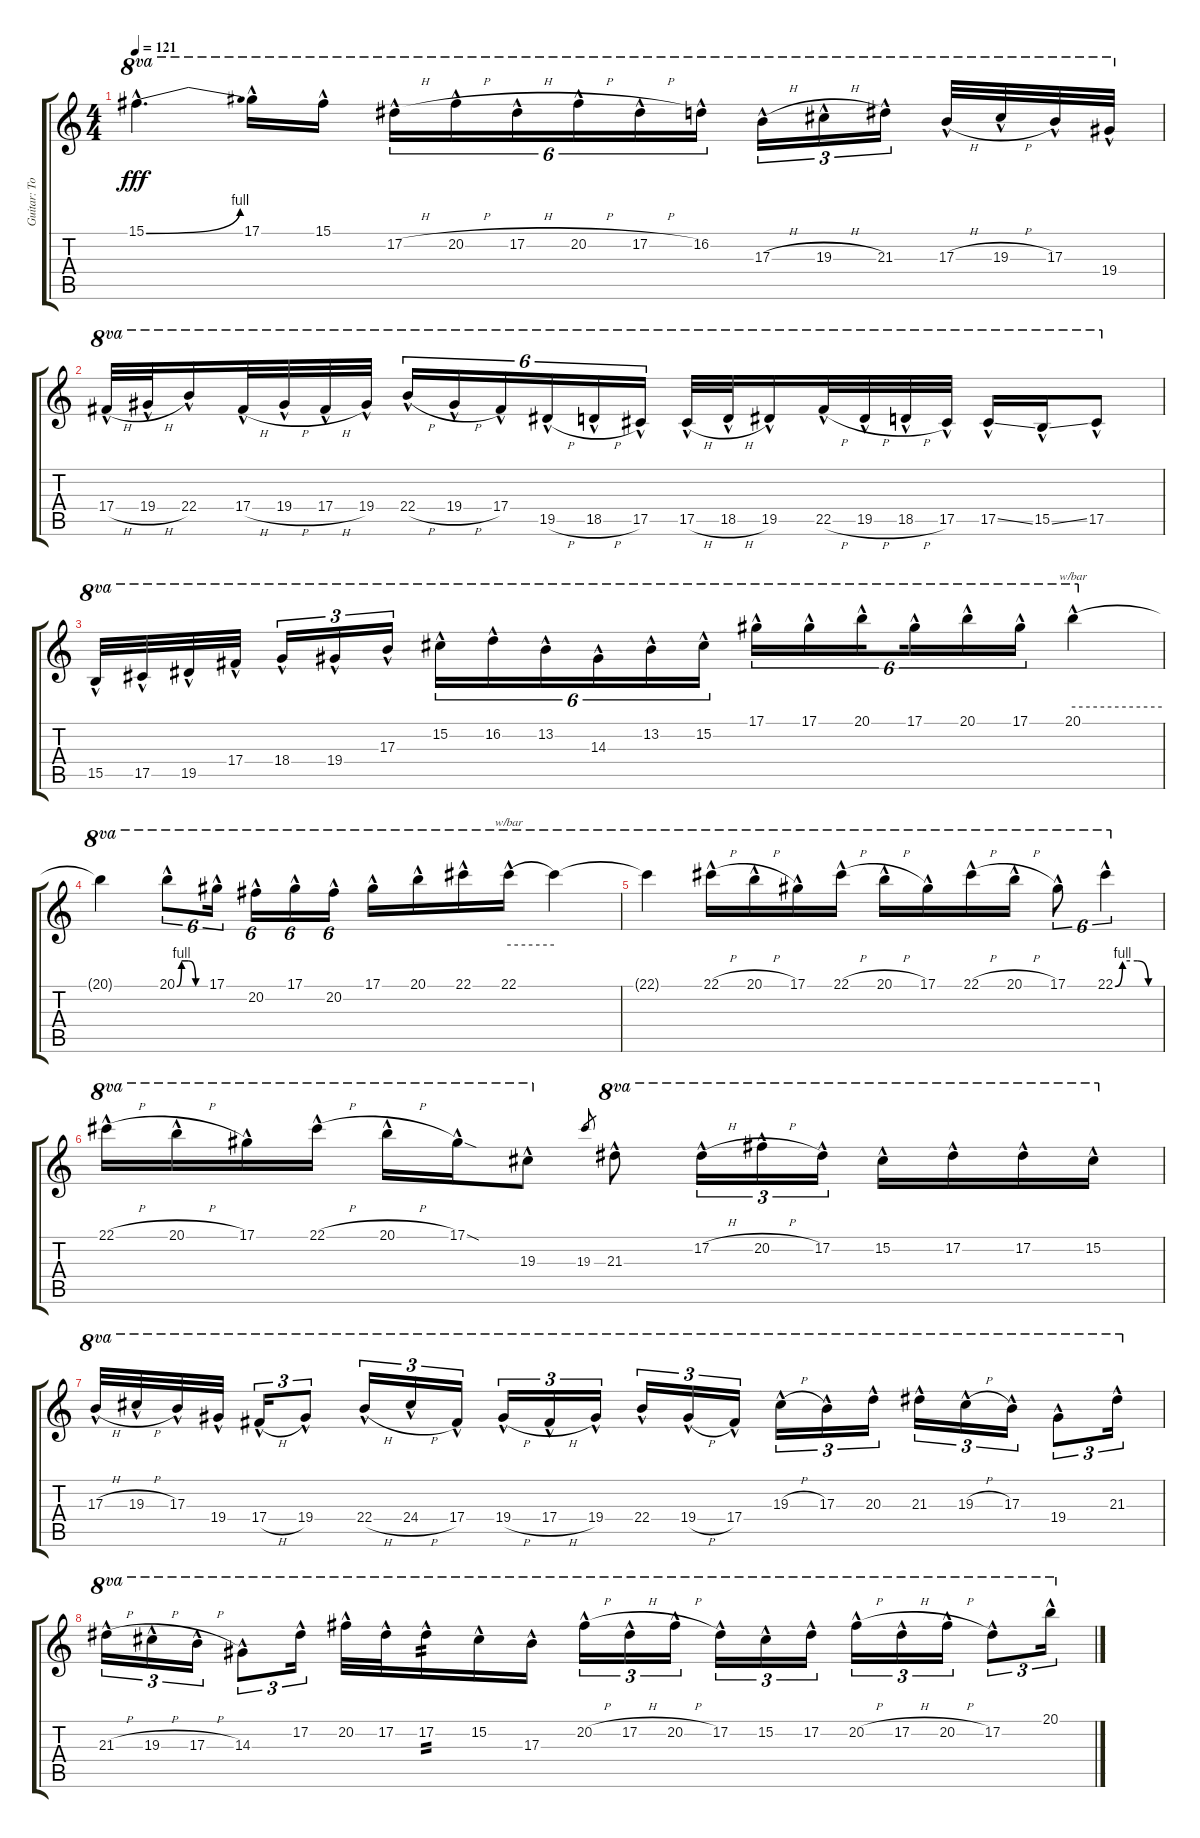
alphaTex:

\track ("Guitar: Tony" "Guitar: To") {instrument distortionguitar}
\staff {score tabs}
\tuning (Eb4 Bb3 Gb3 Db3 Ab2 Eb2) {hide}
\ts (4 4)
\tempo 121
\clef g2
\ks c
15.1{be (bend 0 0 60 4) hac}.4{d ot 8va dy fff} 17.1{hac}.16{ot 8va} 15.1{hac}.16{ot 8va} 17.2{h hac}.16{tu (6 4) ot 8va} 20.2{h hac}.16{tu (6 4) ot 8va} 17.2{h hac}.16{tu (6 4) ot 8va} 20.2{h hac}.16{tu (6 4) ot 8va} 17.2{h hac}.16{tu (6 4) ot 8va} 16.2{hac}.16{tu (6 4) ot 8va} 17.3{h hac}.16{tu (3 2) ot 8va} 19.3{h hac}.16{tu (3 2) ot 8va} 21.3{hac}.16{tu (3 2) ot 8va beam splitsecondary} 17.3{h hac}.32{ot 8va} 19.3{h hac}.32{ot 8va} 17.3{hac}.32{ot 8va} 19.4{hac}.32{ot 8va} |
17.4{h hac}.32{ot 8va} 19.4{h hac}.32{ot 8va} 22.4{hac}.16{ot 8va} 17.4{h hac}.32{ot 8va} 19.4{h hac}.32{ot 8va} 17.4{h hac}.32{ot 8va} 19.4{hac}.32{ot 8va} 22.4{h hac}.16{tu (6 4) ot 8va} 19.4{h hac}.16{tu (6 4) ot 8va} 17.4{hac}.16{tu (6 4) ot 8va} 19.5{h hac}.16{tu (6 4) ot 8va} 18.5{h hac}.16{tu (6 4) ot 8va} 17.5{hac}.16{tu (6 4) ot 8va} 17.5{h hac}.32{ot 8va} 18.5{h hac}.32{ot 8va} 19.5{hac}.16{ot 8va} 22.5{h hac}.32{ot 8va} 19.5{h hac}.32{ot 8va} 18.5{h hac}.32{ot 8va} 17.5{hac}.32{ot 8va} 17.5{ss hac}.16{ot 8va} 15.5{ss hac}.16{ot 8va} 17.5{hac}.8{ot 8va} |
15.5{hac}.32{ot 8va} 17.5{hac}.32{ot 8va} 19.5{hac}.32{ot 8va} 17.4{hac}.32{ot 8va beam splitsecondary} 18.4{hac}.16{tu (3 2) ot 8va} 19.4{hac}.16{tu (3 2) ot 8va} 17.3{hac}.16{tu (3 2) ot 8va} 15.2{hac}.16{tu (6 4) ot 8va} 16.2{hac}.16{tu (6 4) ot 8va} 13.2{hac}.16{tu (6 4) ot 8va} 14.3{hac}.16{tu (6 4) ot 8va} 13.2{hac}.16{tu (6 4) ot 8va} 15.2{hac}.16{tu (6 4) ot 8va} 17.1{hac}.16{tu (6 4) ot 8va} 17.1{hac}.16{tu (6 4) ot 8va} 20.1{hac}.16{tu (6 4) ot 8va beam splitsecondary} 17.1{hac}.16{tu (6 4) ot 8va} 20.1{hac}.16{tu (6 4) ot 8va} 17.1{hac}.16{tu (6 4) ot 8va} 20.1{hac}.4{tbe (hold default 0 0 60 0) ot 8va} |
20.1{t}.4{ot 8va} 20.1{be (custom 0 0 10 4 25 4 40 0 60 0) hac}.8{tu (6 4) ot 8va} 17.1{hac}.16{tu (6 4) ot 8va} 20.2{hac}.16{tu (6 4) ot 8va} 17.1{hac}.16{tu (6 4) ot 8va} 20.2{hac}.16{tu (6 4) ot 8va} 17.1{hac}.16{ot 8va} 20.1{hac}.16{ot 8va} 22.1{hac}.16{ot 8va} 22.1{hac}.16{tbe (hold default 0 0 60 0) ot 8va} 22.1{t}.4{ot 8va} |
22.1{t}.4{ot 8va} 22.1{h hac}.16{ot 8va} 20.1{h hac}.16{ot 8va} 17.1{hac}.16{ot 8va} 22.1{h hac}.16{ot 8va} 20.1{h hac}.16{ot 8va} 17.1{hac}.16{ot 8va} 22.1{h hac}.16{ot 8va} 20.1{h hac}.16{ot 8va} 17.1{hac}.8{tu (6 4) ot 8va} 22.1{be (custom 0 0 10 4 30 4 45 0 60 0) hac}.4{tu (6 4) ot 8va} |
22.1{h hac}.16{ot 8va} 20.1{h hac}.16{ot 8va} 17.1{hac}.16{ot 8va} 22.1{h hac}.16{ot 8va} 20.1{h hac}.16{ot 8va} 17.1{sod hac}.16{ot 8va} 19.3{hac}.8{ot 8va} 19.3.8{gr} 21.3{hac}.8{ot 8va} 17.2{h hac}.16{tu (3 2) ot 8va} 20.2{h hac}.16{tu (3 2) ot 8va} 17.2{hac}.16{tu (3 2) ot 8va} 15.2{hac}.16{ot 8va} 17.2{hac}.16{ot 8va} 17.2{hac}.16{ot 8va} 15.2{hac}.16{ot 8va} |
17.3{h hac}.32{ot 8va} 19.3{h hac}.32{ot 8va} 17.3{hac}.32{ot 8va} 19.4{hac}.32{ot 8va beam splitsecondary} 17.4{h hac}.16{tu (3 2) ot 8va} 19.4{hac}.8{tu (3 2) ot 8va} 22.4{h hac}.16{tu (3 2) ot 8va} 24.4{h hac}.16{tu (3 2) ot 8va} 17.4{hac}.16{tu (3 2) ot 8va} 19.4{h hac}.16{tu (3 2) ot 8va} 17.4{h hac}.16{tu (3 2) ot 8va} 19.4{hac}.16{tu (3 2) ot 8va} 22.4{hac}.16{tu (3 2) ot 8va} 19.4{h hac}.16{tu (3 2) ot 8va} 17.4{hac}.16{tu (3 2) ot 8va} 19.3{h hac}.16{tu (3 2) ot 8va} 17.3{hac}.16{tu (3 2) ot 8va} 20.3{hac}.16{tu (3 2) ot 8va} 21.3{hac}.16{tu (3 2) ot 8va} 19.3{h hac}.16{tu (3 2) ot 8va} 17.3{hac}.16{tu (3 2) ot 8va} 19.4{hac}.8{tu (3 2) ot 8va} 21.3{hac}.16{tu (3 2) ot 8va} |
21.3{h hac}.16{tu (3 2) ot 8va} 19.3{h hac}.16{tu (3 2) ot 8va} 17.3{h hac}.16{tu (3 2) ot 8va} 14.3{hac}.8{tu (3 2) ot 8va} 17.2{hac}.16{tu (3 2) ot 8va} 20.2{hac}.32{ot 8va} 17.2{hac}.32{ot 8va} 17.2{hac}.16{ot 8va tp 2} 15.2{hac}.16{ot 8va} 17.3{hac}.16{ot 8va} 20.2{h hac}.16{tu (3 2) ot 8va} 17.2{h hac}.16{tu (3 2) ot 8va} 20.2{h hac}.16{tu (3 2) ot 8va} 17.2{hac}.16{tu (3 2) ot 8va} 15.2{hac}.16{tu (3 2) ot 8va} 17.2{hac}.16{tu (3 2) ot 8va} 20.2{h hac}.16{tu (3 2) ot 8va} 17.2{h hac}.16{tu (3 2) ot 8va} 20.2{h hac}.16{tu (3 2) ot 8va} 17.2{hac}.8{tu (3 2) ot 8va} 20.1{hac}.16{tu (3 2) ot 8va}
